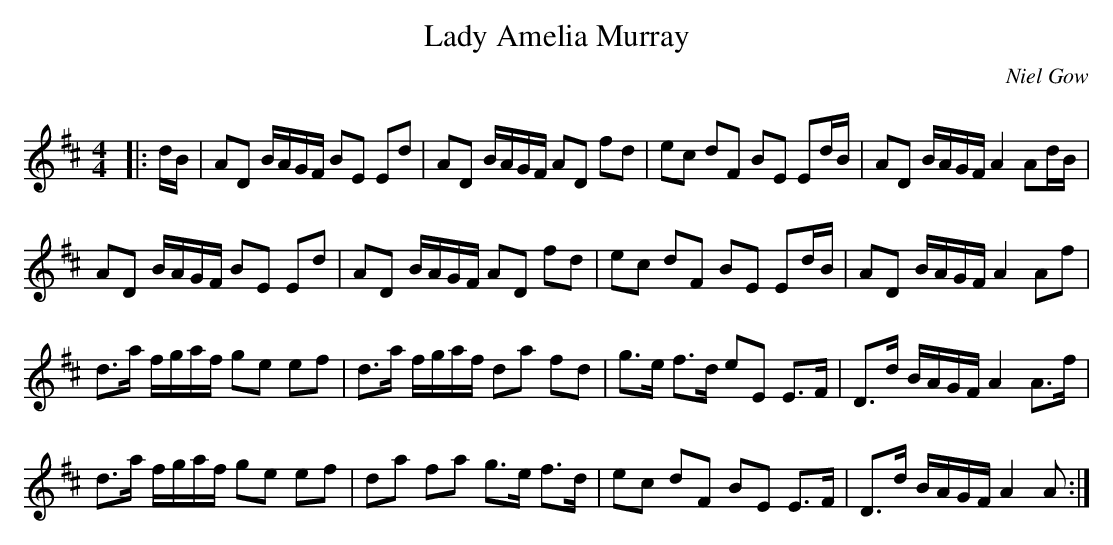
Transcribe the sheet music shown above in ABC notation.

X:1
T: Lady Amelia Murray
C:Niel Gow
Q: 128
K:D
M:4/4
L:1/16
|:dB|A2D2 BAGF B2E2 E2d2|A2D2 BAGF A2D2 f2d2|e2c2 d2F2 B2E2 E2dB|A2D2 BAGF A4 A2dB|
A2D2 BAGF B2E2 E2d2|A2D2 BAGF A2D2 f2d2|e2c2 d2F2 B2E2 E2dB|A2D2 BAGF A4 A2f2|
d3a fgaf g2e2 e2f2|d3a fgaf d2a2 f2d2|g3e f3d e2E2 E3F|D3d BAGF A4 A3f|
d3a fgaf g2e2 e2f2|d2a2 f2a2 g3e f3d|e2c2 d2F2 B2E2 E3F|D3d BAGF A4 A2:|
